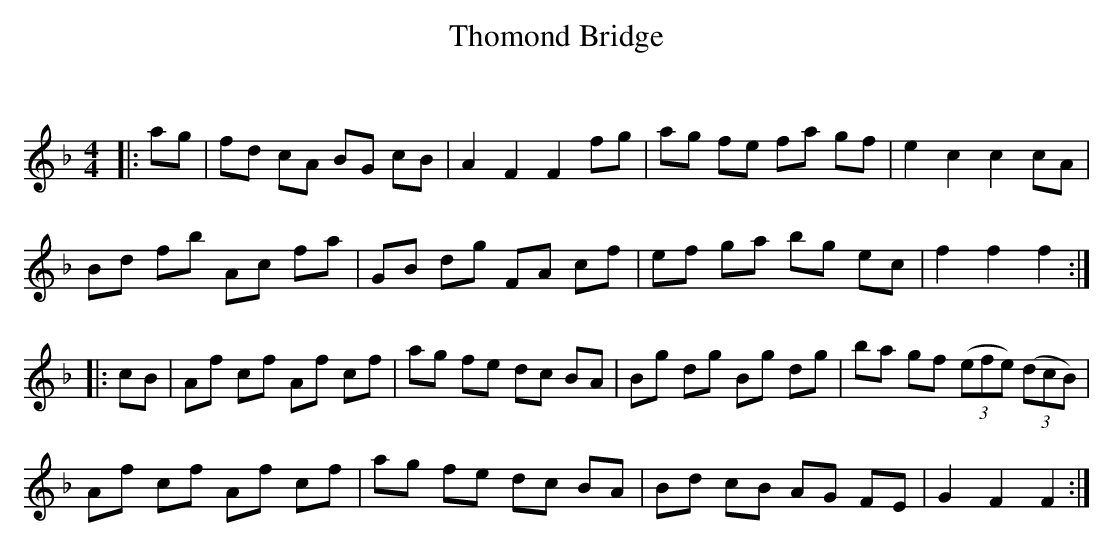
X:1
T: Thomond Bridge
C:
Q: 232
K:F
M:4/4
L:1/8
|:ag|fd cA BG cB|A2 F2 F2 fg|ag fe fa gf|e2 c2 c2 cA|
Bd fb Ac fa|GB dg FA cf|ef ga bg ec|f2 f2 f2:|
|:cB|Af cf Af cf|ag fe dc BA|Bg dg Bg dg|ba gf ((3efe) ((3dcB) |
Af cf Af cf|ag fe dc BA|Bd cB AG FE|G2 F2 F2:|
